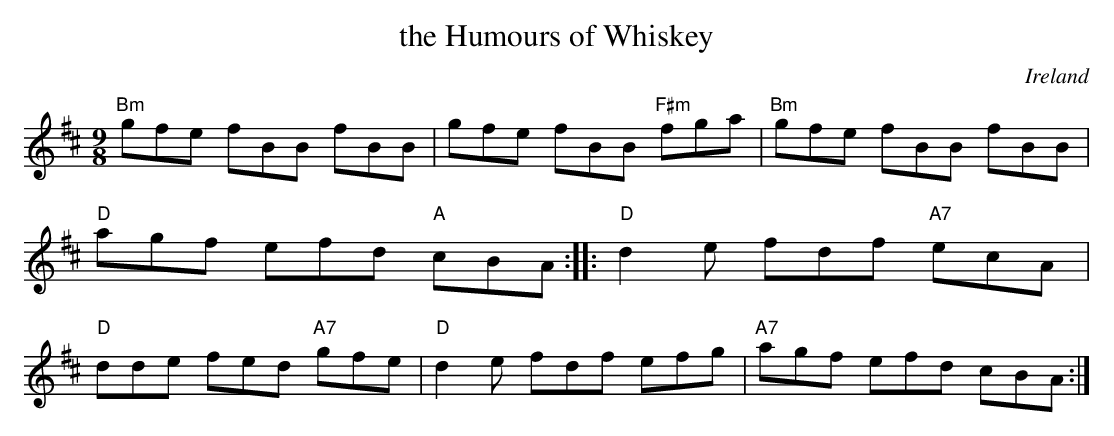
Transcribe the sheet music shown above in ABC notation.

X:1
T:the Humours of Whiskey
O:Ireland
M:9/8
K:Bm
"Bm"gfe fBB fBB|gfe fBB "F#m"fga|\
"Bm"gfe fBB fBB|"D"agf efd "A"cBA::\
"D"d2e fdf "A7"ecA|"D"dde fed "A7"gfe|\
"D"d2e fdf efg|"A7"agf efd cBA:|
